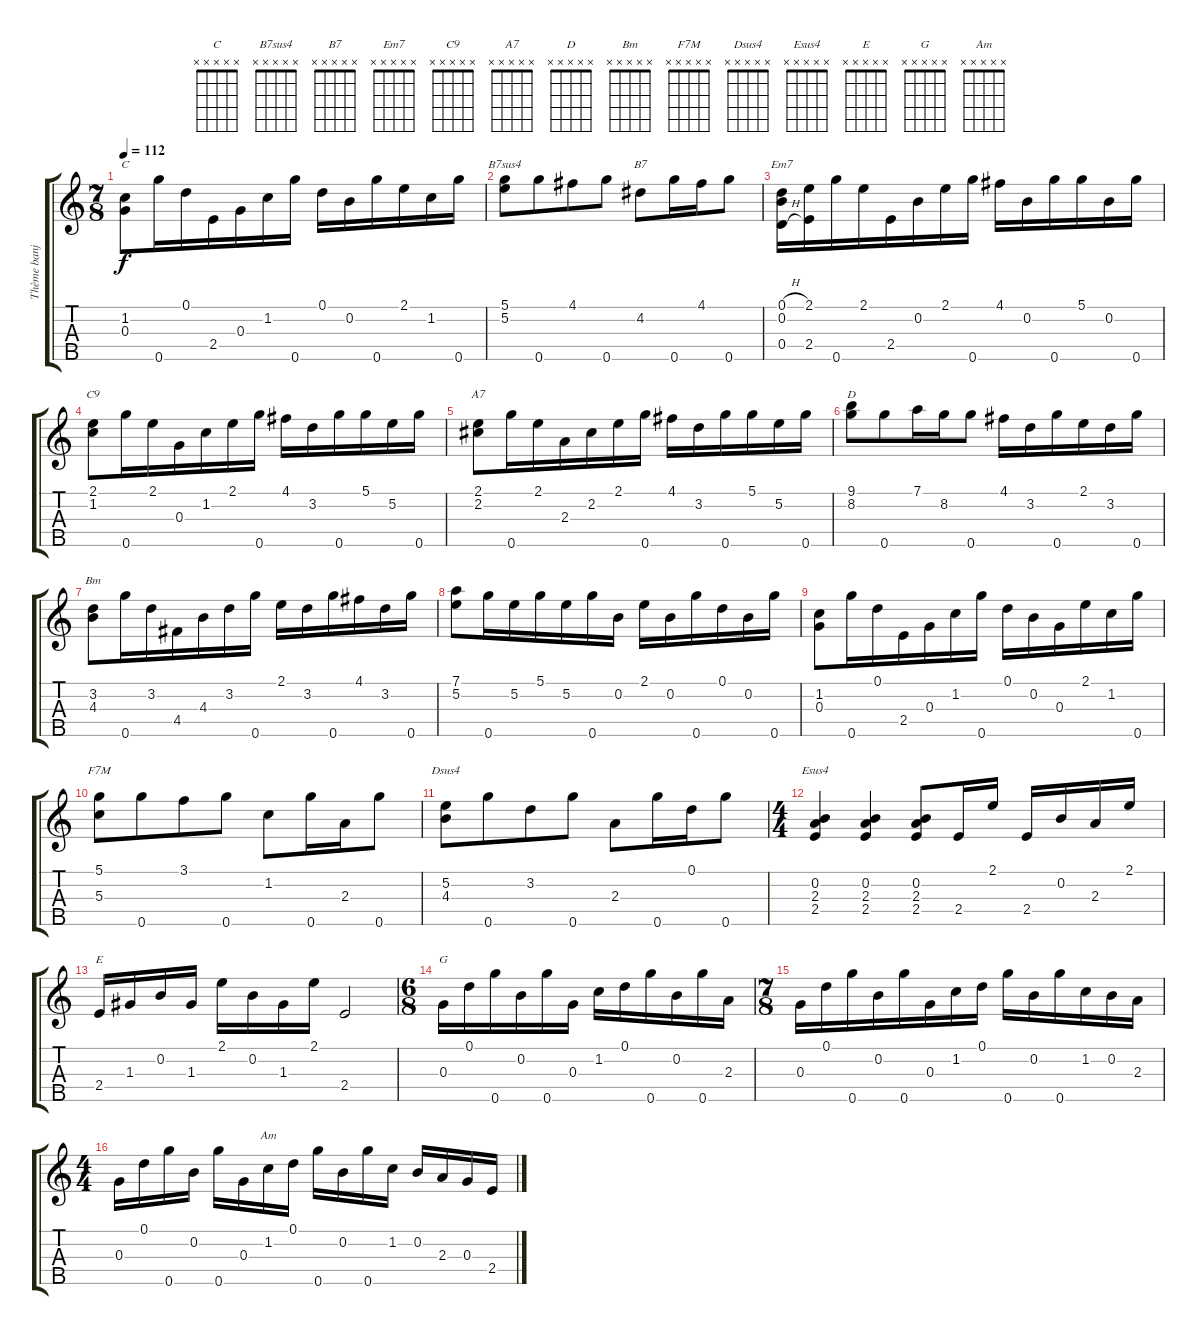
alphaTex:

\track ("Thème banjo" "Thème banj") {instrument banjo}
\staff {score tabs}
\tuning (D4 B3 G3 D3 G4) {hide}
\displaytranspose 12
\chord ("C" x x x x x) {firstfret 0}
\chord ("B7sus4" x x x x x) {firstfret 0}
\chord ("B7" x x x x x) {firstfret 0}
\chord ("Em7" x x x x x) {firstfret 0}
\chord ("C9" x x x x x) {firstfret 0}
\chord ("A7" x x x x x) {firstfret 0}
\chord ("D" x x x x x) {firstfret 0}
\chord ("Bm" x x x x x) {firstfret 0}
\chord ("F7M" x x x x x) {firstfret 0}
\chord ("Dsus4" x x x x x) {firstfret 0}
\chord ("Esus4" x x x x x) {firstfret 0}
\chord ("E" x x x x x) {firstfret 0}
\chord ("G" x x x x x) {firstfret 0}
\chord ("Am" x x x x x) {firstfret 0}
\ts (7 8)
\tempo 112
\clef g2
\ks c
(1.2 0.3).8{ch "C" dy f} 0.5.16 0.1.16 2.4.16 0.3.16 1.2.16 0.5.16 0.1.16 0.2.16 0.5.16 2.1.16 1.2.16 0.5.16 |
(5.1 5.2).8{ch "B7sus4"} 0.5.8 4.1.8 0.5.8 4.2.8{ch "B7"} 0.5.16 4.1.16 0.5.8 |
(0.1{h} 0.2 0.4{h}).16{ch "Em7"} (2.1 2.4).16 0.5.16 2.1.16 2.4.16 0.2.16 2.1.16 0.5.16 4.1.16 0.2.16 0.5.16 5.1.16 0.2.16 0.5.16 |
(2.1 1.2).8{ch "C9"} 0.5.16 2.1.16 0.3.16 1.2.16 2.1.16 0.5.16 4.1.16 3.2.16 0.5.16 5.1.16 5.2.16 0.5.16 |
(2.1 2.2).8{ch "A7"} 0.5.16 2.1.16 2.3.16 2.2.16 2.1.16 0.5.16 4.1.16 3.2.16 0.5.16 5.1.16 5.2.16 0.5.16 |
(9.1 8.2).8{ch "D"} 0.5.8 7.1.16 8.2.16 0.5.8 4.1.16 3.2.16 0.5.16 2.1.16 3.2.16 0.5.16 |
(3.2 4.3).8{ch "Bm"} 0.5.16 3.2.16 4.4.16 4.3.16 3.2.16 0.5.16 2.1.16 3.2.16 0.5.16 4.1.16 3.2.16 0.5.16 |
(7.1 5.2).8 0.5.16 5.2.16 5.1.16 5.2.16 0.5.16 0.2.16 2.1.16 0.2.16 0.5.16 0.1.16 0.2.16 0.5.16 |
(1.2 0.3).8 0.5.16 0.1.16 2.4.16 0.3.16 1.2.16 0.5.16 0.1.16 0.2.16 0.3.16 2.1.16 1.2.16 0.5.16 |
(5.1 5.3).8{ch "F7M"} 0.5.8 3.1.8 0.5.8 1.2.8 0.5.16 2.3.16 0.5.8 |
(5.2 4.3).8{ch "Dsus4"} 0.5.8 3.2.8 0.5.8 2.3.8 0.5.16 0.1.16 0.5.8 |
\ts (4 4)
(0.2 2.3 2.4).4{ch "Esus4"} (0.2 2.3 2.4).4 (0.2 2.3 2.4).8 2.4.16 2.1.16 2.4.16 0.2.16 2.3.16 2.1.16 |
2.4.16{ch "E"} 1.3.16 0.2.16 1.3.16 2.1.16 0.2.16 1.3.16 2.1.16 2.4.2 |
\ts (6 8)
0.3.16{ch "G"} 0.1.16 0.5.16 0.2.16 0.5.16 0.3.16 1.2.16 0.1.16 0.5.16 0.2.16 0.5.16 2.3.16 |
\ts (7 8)
0.3.16 0.1.16 0.5.16 0.2.16 0.5.16 0.3.16 1.2.16 0.1.16 0.5.16 0.2.16 0.5.16 1.2.16 0.2.16 2.3.16 |
\ts (4 4)
0.3.16 0.1.16 0.5.16 0.2.16 0.5.16 0.3.16 1.2.16{ch "Am"} 0.1.16 0.5.16 0.2.16 0.5.16 1.2.16 0.2.16 2.3.16 0.3.16 2.4.16
